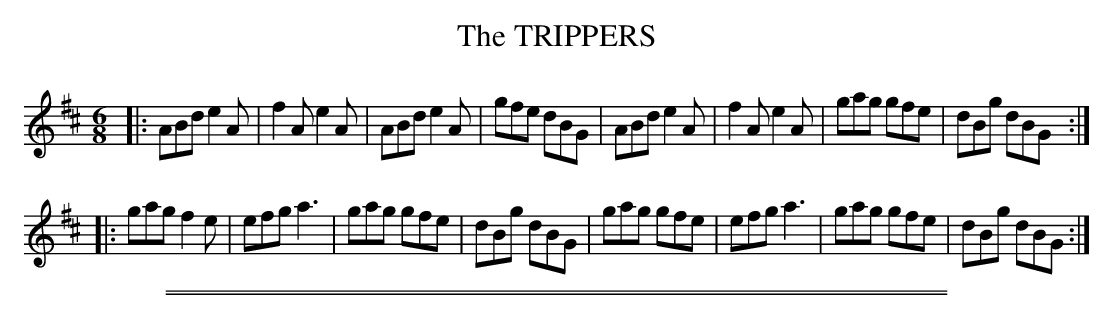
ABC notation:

X:1
T: The TRIPPERS
M: 6/8
L: 1/8
K: D
|:\
ABd e2A | f2A e2A | ABd e2A | gfe dBG |\
ABd e2A | f2A e2A | gag gfe | dBg dBG :|
|:\
gag f2e | efg a3  | gag gfe | dBg dBG |\
gag gfe | efg a3  | gag gfe | dBg dBG :|
